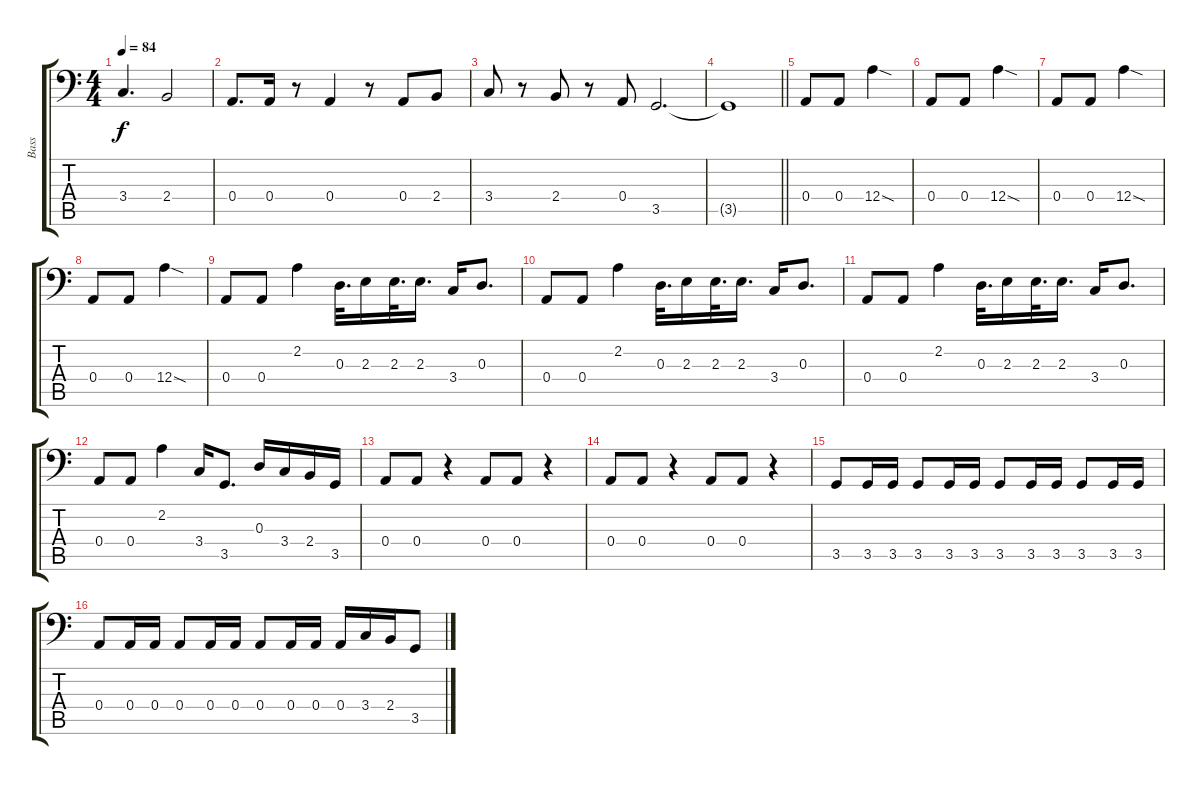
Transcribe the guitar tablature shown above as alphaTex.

\track ("Bass" "Bass") {instrument electricbassfinger}
\staff {score tabs}
\tuning (C3 G2 D2 A1 E1 B0) {hide}
\ts (4 4)
\tempo 84
\clef f4
\ks c
3.4.4{d dy f} 2.4.2 |
0.4.8{d} 0.4.16 r.8 0.4.4 r.8 0.4.8 2.4.8 |
3.4.8 r.8 2.4.8 r.8 0.4.8 3.5.2{d} |
\barLineRight lightlight
3.5{t}.1 |
0.4.8 0.4.8 12.4{sod}.4 |
0.4.8 0.4.8 12.4{sod}.4 |
0.4.8 0.4.8 12.4{sod}.4 |
0.4.8 0.4.8 12.4{sod}.4 |
0.4.8 0.4.8 2.2.4 0.3.32{d} 2.3.16 2.3.32{d} 2.3.16{d} 3.4.16 0.3.8{d} |
0.4.8 0.4.8 2.2.4 0.3.32{d} 2.3.16 2.3.32{d} 2.3.16{d} 3.4.16 0.3.8{d} |
0.4.8 0.4.8 2.2.4 0.3.32{d} 2.3.16 2.3.32{d} 2.3.16{d} 3.4.16 0.3.8{d} |
0.4.8 0.4.8 2.2.4 3.4.16 3.5.8{d} 0.3.16 3.4.16 2.4.16 3.5.16 |
0.4.8 0.4.8 r.4 0.4.8 0.4.8 r.4 |
0.4.8 0.4.8 r.4 0.4.8 0.4.8 r.4 |
3.5.8 3.5.16 3.5.16 3.5.8 3.5.16 3.5.16 3.5.8 3.5.16 3.5.16 3.5.8 3.5.16 3.5.16 |
0.4.8 0.4.16 0.4.16 0.4.8 0.4.16 0.4.16 0.4.8 0.4.16 0.4.16 0.4.16 3.4.16 2.4.16 3.5.8
